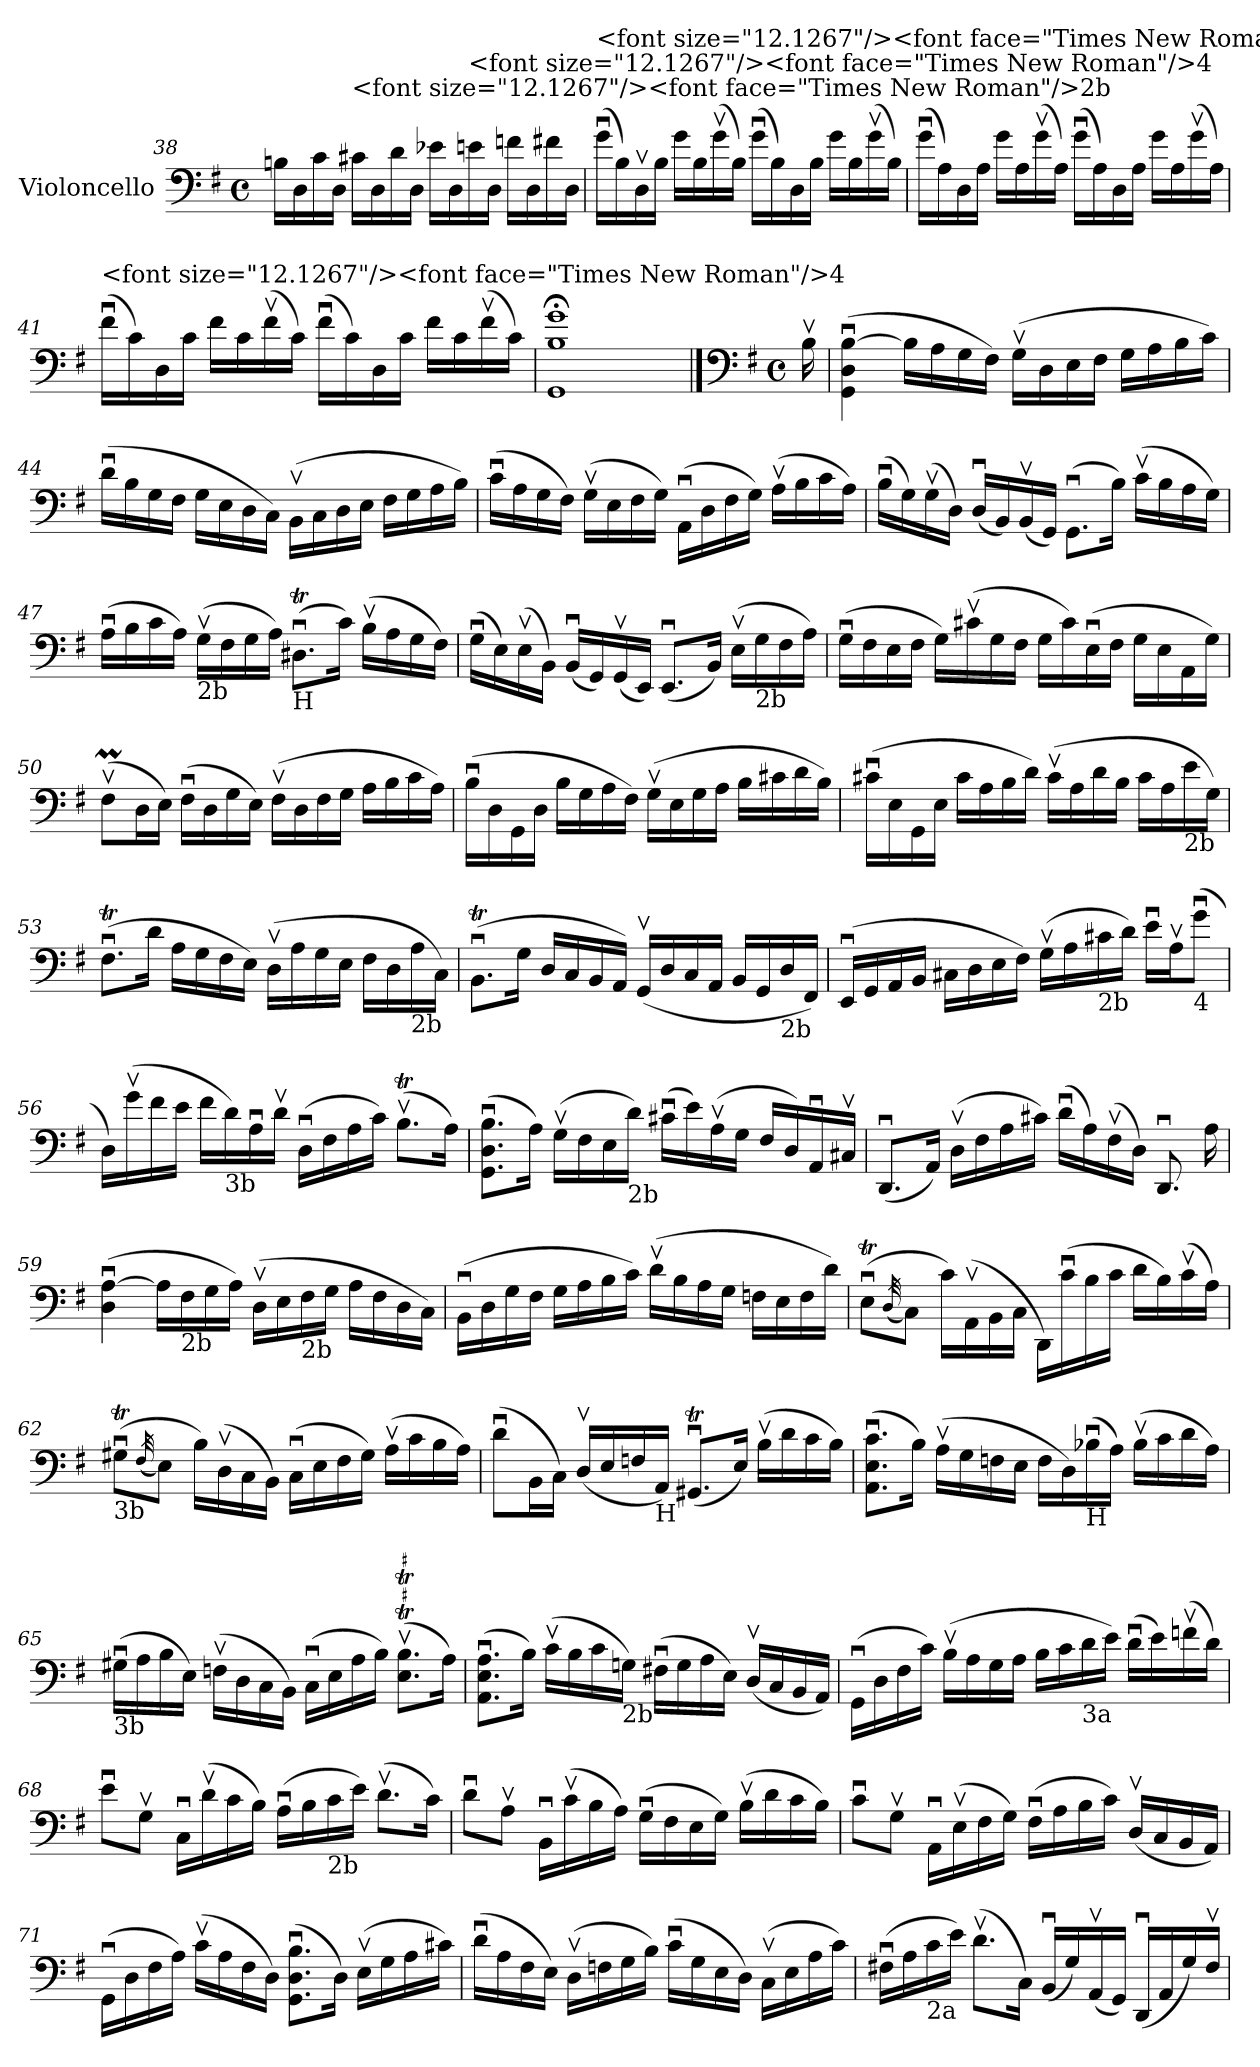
**kern
*part1
*staff1
*I"Violoncello
*I'Vc
*clefF4
*k[f#]
*M4/4
*met(c)
=38
16Bn\LL
16D\
16c\
16D\JJ
!LO:TX:a:t=<font size="12.1267"/><font face="Times New Roman"/>2b
16c#X\LL
16D\
16d\
16D\JJ
16e-X\LL
16D\
!LO:TX:a:t=<font size="12.1267"/><font face="Times New Roman"/>4
16en\
16D\JJ
16fn\LL
16D\
16f#X\
16D\JJ
!!LO:LB:g=z
=39
!LO:TX:a:t=<font size="12.1267"/><font face="Times New Roman"/>4
(>16gu\LL
16B\)
16Dv\
16B\JJ
16g\LL
16B\
(>16gv\
16B\JJ)
(>16gu\LL
16B\)
16D\
16B\JJ
16g\LL
16B\
(>16gv\
16B\JJ)
=40
(>16gu\LL
16A\)
16D\
16A\JJ
16g\LL
16A\
(>16gv\
16A\JJ)
(>16gu\LL
16A\)
16D\
16A\JJ
16g\LL
16A\
(>16gv\
16A\JJ)
!!LO:LB:g=z
=41
!LO:TX:a:t=<font size="12.1267"/><font face="Times New Roman"/>4
(>16f#u\LL
16c\)
16D\
16c\JJ
16f#\LL
16c\
(>16f#v\
16c\JJ)
(>16f#u\LL
16c\)
16D\
16c\JJ
16f#\LL
16c\
(>16f#v\
16c\JJ)
=42
1GG;< 1B;< 1g;<
!!LO:PB:g=z
==42X1
*clefF4
*k[f#]
*M4/4
*met(c)
*MM60
16Bv\
=43
(>4GG\u 4D\u [4B\u
16B\LL]
16A\
16G\
16F#\JJ)
(>16Gv\LL
16D\
16E\
16F#\JJ
16G\LL
16A\
16B\
16c\JJ)
=44
(>16du\LL
16B\
16G\
16F#\JJ
16G\LL
16E\
16D\
16C\JJ)
(>16BBv\LL
16C\
16D\
16E\JJ
16F#\LL
16G\
16A\
16B\JJ)
=45
(>16cu\LL
16A\
16G\
16F#\JJ)
(>16Gv\LL
16E\
16F#\
16G\JJ)
(>16AAu\LL
16D\
16F#\
16G\JJ)
(>16Av\LL
16B\
16c\
16A\JJ)
!!LO:LB:g=z
=46
(>16Bu\LL
16G\)
(>16Gv\
16D\JJ)
(<16Du/LL
16BB/)
(<16BBv/
16GG/JJ)
(>8.GGu\L
16B\Jk)
(>16cv\LL
16B\
16A\
16G\JJ)
=47
(>16Au\LL
16B\
16c\
16A\JJ)
!LO:TX:b:t=2b
(>16Gv\LL
16F#\
16G\
16A\JJ)
!LO:TX:b:t=H
(>8.D#Xtu\L
16c\Jk)
(>16Bv\LL
16A\
16G\
16F#\JJ)
=48
(>16Gu\LL
16E\)
(>16Ev\
16BB\JJ)
(<16BBu/LL
16GG/)
(<16GGv/
16EE/JJ)
(<8.EEu/L
16BB/Jk)
(>16Ev\LL
!LO:TX:b:t=2b
16G\
16F#\
16A\JJ)
!!LO:LB:g=z
=49
(>16Gu\LL
16F#\
16E\
16F#\JJ
16G\LL)
(>16c#Xv\
16G\
16F#\JJ
16G\LL
16c#\)
(>16Eu\
16F#\JJ
16G\LL
16E\
16AA\
16G\JJ)
=50
(>8F#mv\L
16D\L
16E\JJ)
(>16F#u\LL
16D\
16G\
16E\JJ)
(>16F#v\LL
16D\
16F#\
16G\JJ
16A\LL
16B\
16c\
16A\JJ)
=51
(>16Bu\LL
16D\
16GG\
16D\JJ
16B\LL
16G\
16A\
16F#\JJ)
(>16Gv\LL
16E\
16G\
16A\JJ
16B\LL
16c#X\
16d\
16B\JJ)
!!LO:LB:g=z
=52
(>16c#Xu\LL
16E\
16GG\
16E\JJ
16c#\LL
16A\
16B\
16d\JJ)
(>16c#v\LL
16A\
16d\
16B\JJ
16c#\LL
16A\
!LO:TX:b:t=2b
16e\
16G\JJ)
=53
(>8.F#tu\L
16d\Jk
16A\LL
16G\
16F#\
16E\JJ)
(>16Dv\LL
16A\
16G\
16E\JJ
16F#\LL
16D\
!LO:TX:b:t=2b
16A\
16C\JJ)
=54
(>8.BBtu\L
16G\Jk
16D/LL
16C/
16BB/
16AA/JJ)
(>16GGv/LL
16D/
16C/
16AA/JJ
16BB/LL
16GG/
!LO:TX:b:t=2b
16D/
16FF#/JJ)
!!LO:LB:g=z
=55
(>16EEu/LL
16GG/
16AA/
16BB/JJ
16C#X\LL
16D\
16E\
16F#\JJ)
(>16Gv\LL
16A\
!LO:TX:b:t=2b
16c#X\
16d\JJ)
16eu\LL
16Av\J
!LO:TX:b:t=4
(>8gu\J
=56
16D\LL)
(>16gv\
16f#\
16e\JJ
16f#\LL
!LO:TX:b:t=3b
16d\)
16Au\
16dv\JJ
(>16Du\LL
16F#\
16A\
16c\JJ)
(>8.Btv\L
16A\Jk)
=57
(>8.GG\u 8.D\u 8.B\uL
16A\Jk)
(>16Gv\LL
16F#\
16E\
!LO:TX:b:t=2b
16d\JJ)
(>16c#Xu\LL
16e\)
(>16Av\
16G\JJ
16F#/LL
16D/)
16AAu/
16C#Xv/JJ
!!LO:LB:g=z
=58
(<8.DDu/L
16AA/Jk)
(>16Dv\LL
16F#\
16A\
16c#X\JJ)
(>16du\LL
16A\)
(>16F#v\
16D\JJ)
8.DDu/
16A\
=59
(>4D\u [4A\u
16A\LL]
!LO:TX:b:t=2b
16F#\
16G\
16A\JJ)
(>16Dv\LL
16E\
!LO:TX:b:t=2b
16F#\
16G\JJ
16A\LL
16F#\
16D\
16C\JJ)
=60
(>16BBu\LL
16D\
16G\
16F#\JJ
16G\LL
16A\
16B\
16c\JJ)
(>16dv\LL
16B\
16A\
16G\JJ
16Fn\LL
16E\
16F\
16d\JJ)
!!LO:LB:g=z
=61
(>8ETu\L
(<32qD/
8C\J)
16c\LL)
(>16AAv\
16BB\
16C\JJ
16DD\LL)
(>16cu\
16B\
16c\JJ
16d\LL
16B\)
(>16cv\
16A\JJ)
=62
!LO:TX:b:t=3b
(>8G#Xtu\L
(<32qF#/
8E\J)
16B\LL)
(>16Dv\
16C\
16BB\JJ)
(>16Cu\LL
16E\
16F#\
16G#\JJ)
(>16Av\LL
16c\
16B\
16A\JJ)
=63
(>8du\L
16BB\L
16C\JJ)
(<16Dv/LL
16E/
16Fn/
!LO:TX:b:t=H
16AA/JJ)
(<8.GG#Xtu/L
16E/Jk)
(>16Bv\LL
16d\
16c\
16B\JJ)
!!LO:LB:g=z
=64
(>8.AA\u 8.E\u 8.c\uL
16B\Jk)
(>16Av\LL
16G\
16Fn\
16E\JJ
16F\LL
16D\)
!LO:TX:b:t=H
(>16B-Xu\
16A\JJ)
(>16B-v\LL
16c\
16d\
16A\JJ)
=65
!LO:TX:b:t=3b
(>16G#Xu\LL
16A\
16B\
16E\JJ)
(>16Fnv\LL
16D\
16C\
16BB\JJ)
(>16Cu\LL
16E\
16A\
16B\JJ)
(>8.E\Tv 8.B\TvL
16A\Jk)
=66
(>8.AA\u 8.E\u 8.A\uL
16B\Jk)
(>16cv\LL
16B\
16c\
!LO:TX:b:t=2b
16Gn\JJ)
(>16F#Xu\LL
16G\
16A\
16E\JJ)
(<16Dv/LL
16C/
16BB/
16AA/JJ)
!!LO:LB:g=z
=67
(>16GGu\LL
16D\
16F#\
16c\JJ)
(>16Bv\LL
16A\
16G\
16A\JJ
16B\LL
16c\
!LO:TX:b:t=3a
16d\
16e\JJ)
(>16du\LL
16e\)
(>16fnv\
16d\JJ)
=68
8eu\L
8Gv\J
16Cu\LL
(>16dv\
16c\
16B\JJ)
(>16Au\LL
16B\
!LO:TX:b:t=2b
16c\
16e\JJ)
(>8.dv\L
16c\Jk)
=69
8du\L
8Av\J
16BBu\LL
(>16cv\
16B\
16A\JJ)
(>16Gu\LL
16F#\
16E\
16G\JJ)
(>16Bv\LL
16d\
16c\
16B\JJ)
!!LO:LB:g=z
=70
8cu\L
8Gv\J
16AAu\LL
(>16Ev\
16F#\
16G\JJ)
(>16F#u\LL
16A\
16B\
16c\JJ)
(<16Dv/LL
16C/
16BB/
16AA/JJ)
=71
(>16GGu\LL
16D\
16F#\
16A\JJ)
(>16cv\LL
16A\
16F#\
16D\JJ)
(>8.GG\u 8.D\u 8.B\uL
16D\Jk)
(>16Ev\LL
16G\
16A\
16c#X\JJ)
=72
(>16du\LL
16A\
16F#\
16E\JJ)
(>16Dv\LL
16Fn\
16G\
16B\JJ)
(>16cu\LL
16G\
16E\
16D\JJ)
(>16Cv\LL
16E\
16A\
16c\JJ)
!!LO:LB:g=z
=73
(>16F#Xu\LL
16A\
!LO:TX:b:t=2a
16c\
16e\JJ)
(>8.dv\L
16C\Jk)
(<16BBu/LL
16G/)
(<16AAv/
16GG/JJ)
(<16DDu/LL
16AA/
16G/)
16F#v/JJ
=
*-
